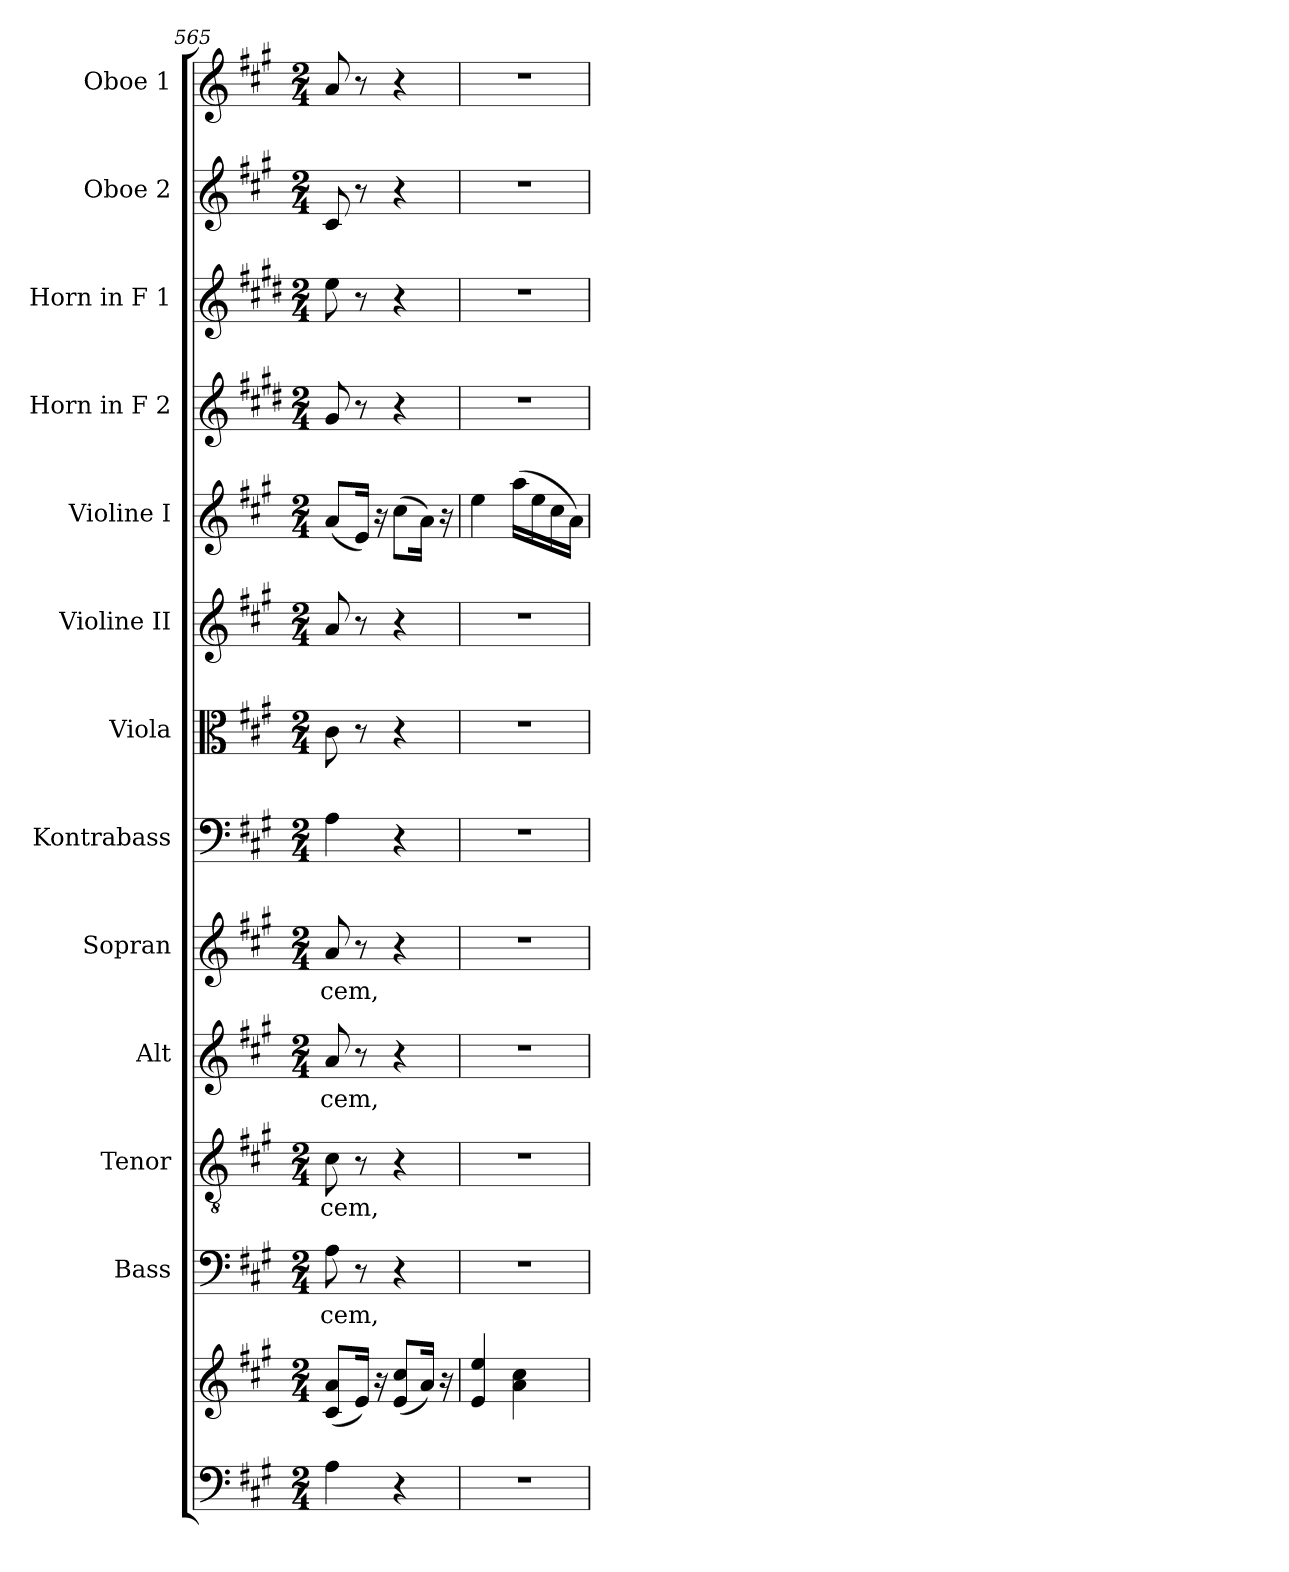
**kern	**kern	**kern	**text	**kern	**text	**kern	**text	**kern	**text	**kern	**kern	**kern	**kern	**kern	**kern	**kern	**kern
*part13	*part13	*part12	*part12	*part11	*part11	*part10	*part10	*part9	*part9	*part8	*part7	*part6	*part5	*part4	*part3	*part2	*part1
*staff14	*staff13	*staff12	*staff12	*staff11	*staff11	*staff10	*staff10	*staff9	*staff9	*staff8	*staff7	*staff6	*staff5	*staff4	*staff3	*staff2	*staff1
*	*	*I"Bass	*	*I"Tenor	*	*I"Alt	*	*I"Sopran	*	*I"Kontrabass	*I"Viola	*I"Violine II	*I"Violine I	*I"Horn in F 2	*I"Horn in F 1	*I"Oboe 2	*I"Oboe 1
*	*	*I'B.	*	*I'T.	*	*I'A.	*	*I'S.	*	*I'Kb.	*I'Vla.	*I'Vl. II	*I'Vl. I	*	*	*I'Ob.. 2	*I'Ob. 1
*clefF4	*clefG2	*clefF4	*	*clefGv2	*	*clefG2	*	*clefG2	*	*clefF4	*clefC3	*clefG2	*clefG2	*clefG2	*clefG2	*clefG2	*clefG2
*	*	*	*	*	*	*	*	*	*	*ITrd7c12	*	*	*	*ITrd4c7	*ITrd4c7	*	*
*k[f#c#g#]	*k[f#c#g#]	*k[f#c#g#]	*	*k[f#c#g#]	*	*k[f#c#g#]	*	*k[f#c#g#]	*	*k[f#c#g#]	*k[f#c#g#]	*k[f#c#g#]	*k[f#c#g#]	*k[f#c#g#]	*k[f#c#g#]	*k[f#c#g#]	*k[f#c#g#]
*A:	*A:	*A:	*	*A:	*	*A:	*	*A:	*	*A:	*A:	*A:	*A:	*A:	*A:	*A:	*A:
*M2/4	*M2/4	*M2/4	*	*M2/4	*	*M2/4	*	*M2/4	*	*M2/4	*M2/4	*M2/4	*M2/4	*M2/4	*M2/4	*M2/4	*M2/4
=565	=565	=565	=565	=565	=565	=565	=565	=565	=565	=565	=565	=565	=565	=565	=565	=565	=565
!	!	!	!LO:LY:b	!	!LO:LY:b	!	!LO:LY:b	!	!LO:LY:b	!	!	!	!	!	!	!	!
4A\	(<8c#/ 8a/L	8A\	-cem,	8c#\	-cem,	8a/	-cem,	8a/	-cem,	4AA\	8c#\	8a/	(<8a/L	8c#/	8a\	8c#/	8a/
.	16e/Jk)	8r	.	8r	.	8r	.	8r	.	.	8r	8r	16e/Jk)	8r	8r	8r	8r
.	16r	.	.	.	.	.	.	.	.	.	.	.	16r	.	.	.	.
4r	(<8e/ 8cc#/L	4r	.	4r	.	4r	.	4r	.	4r	4r	4r	(>8cc#\L	4r	4r	4r	4r
.	16a/Jk)	.	.	.	.	.	.	.	.	.	.	.	16a\Jk)	.	.	.	.
.	16r	.	.	.	.	.	.	.	.	.	.	.	16r	.	.	.	.
=566	=566	=566	=566	=566	=566	=566	=566	=566	=566	=566	=566	=566	=566	=566	=566	=566	=566
2r	4e/ 4ee/	2r	.	2r	.	2r	.	2r	.	2r	2r	2r	4ee\	2r	2r	2r	2r
.	4a\ 4cc#\	.	.	.	.	.	.	.	.	.	.	.	(>16aa\LL	.	.	.	.
.	.	.	.	.	.	.	.	.	.	.	.	.	16ee\	.	.	.	.
.	.	.	.	.	.	.	.	.	.	.	.	.	16cc#\	.	.	.	.
.	.	.	.	.	.	.	.	.	.	.	.	.	16a\JJ)	.	.	.	.
=	=	=	=	=	=	=	=	=	=	=	=	=	=	=	=	=	=
*-	*-	*-	*-	*-	*-	*-	*-	*-	*-	*-	*-	*-	*-	*-	*-	*-	*-
